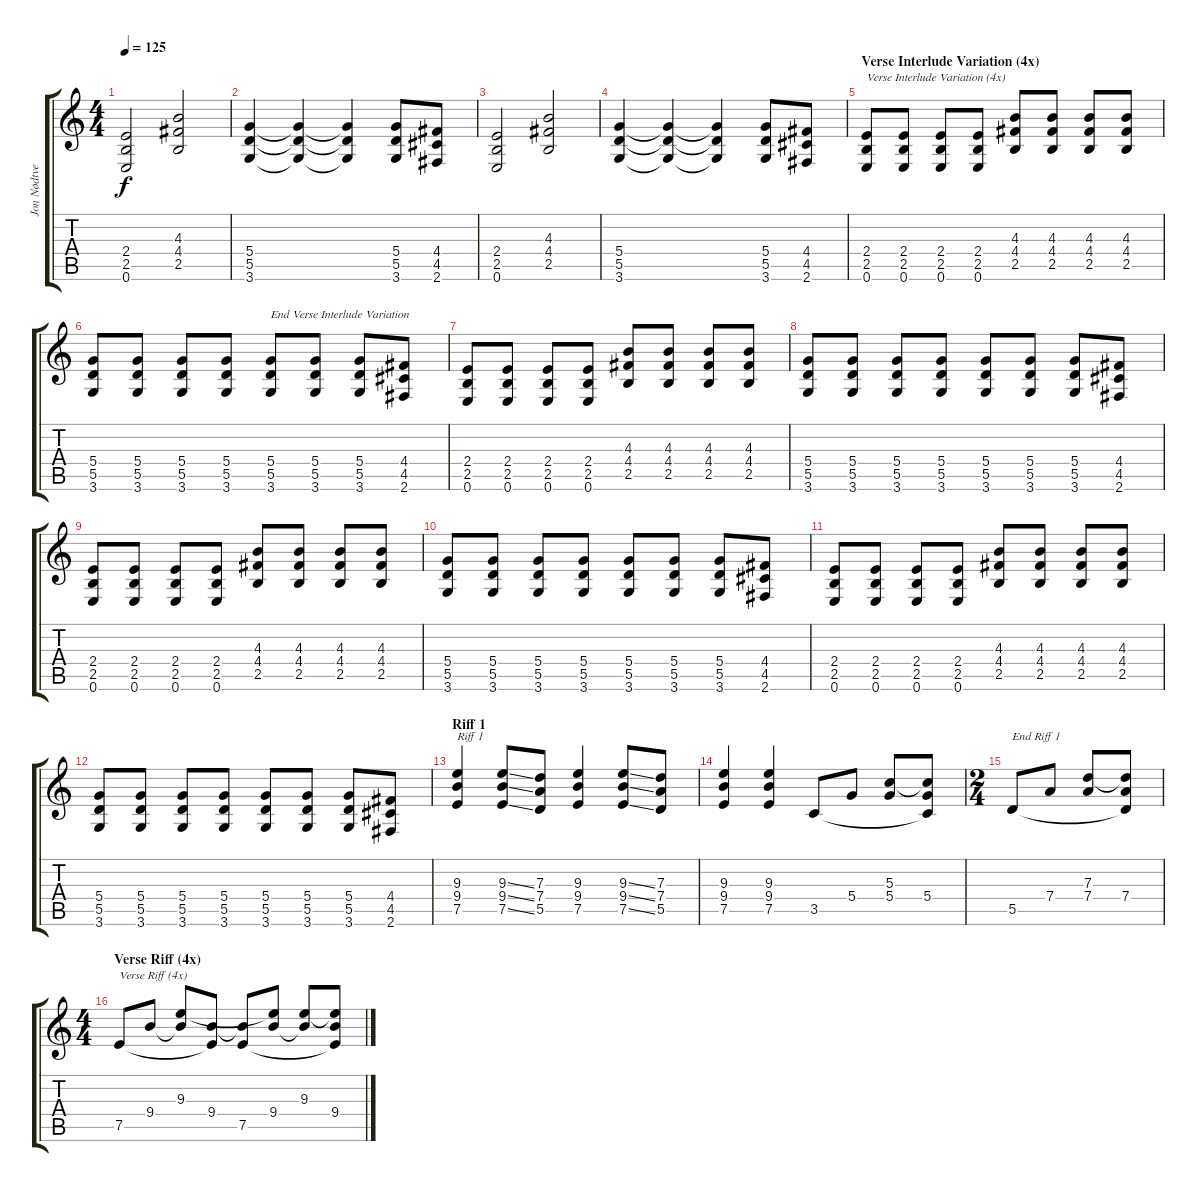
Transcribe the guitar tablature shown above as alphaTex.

\track ("Jon Nødtveidt" "Jon Nødtve") {instrument electricguitarjazz}
\staff {score tabs}
\tuning (E4 B3 G3 D3 A2 E2) {hide}
\ts (4 4)
\tempo 125
\clef g2
\ks c
(2.4 2.5 0.6).2{dy f} (4.3 4.4 2.5).2 |
(5.4 5.5 3.6).4 (5.4{t} 5.5{t} 3.6{t}).4 (5.4{t} 5.5{t} 3.6{t}).4 (5.4 5.5 3.6).8 (4.4 4.5 2.6).8 |
(2.4 2.5 0.6).2 (4.3 4.4 2.5).2 |
(5.4 5.5 3.6).4 (5.4{t} 5.5{t} 3.6{t}).4 (5.4{t} 5.5{t} 3.6{t}).4 (5.4 5.5 3.6).8 (4.4 4.5 2.6).8 |
\section ("" "Verse Interlude Variation (4x)")
(2.4 2.5 0.6).8{txt "Verse Interlude Variation (4x)"} (2.4 2.5 0.6).8 (2.4 2.5 0.6).8 (2.4 2.5 0.6).8 (4.3 4.4 2.5).8 (4.3 4.4 2.5).8 (4.3 4.4 2.5).8 (4.3 4.4 2.5).8 |
(5.4 5.5 3.6).8 (5.4 5.5 3.6).8 (5.4 5.5 3.6).8 (5.4 5.5 3.6).8 (5.4 5.5 3.6).8{txt "End Verse Interlude Variation"} (5.4 5.5 3.6).8 (5.4 5.5 3.6).8 (4.4 4.5 2.6).8 |
(2.4 2.5 0.6).8 (2.4 2.5 0.6).8 (2.4 2.5 0.6).8 (2.4 2.5 0.6).8 (4.3 4.4 2.5).8 (4.3 4.4 2.5).8 (4.3 4.4 2.5).8 (4.3 4.4 2.5).8 |
(5.4 5.5 3.6).8 (5.4 5.5 3.6).8 (5.4 5.5 3.6).8 (5.4 5.5 3.6).8 (5.4 5.5 3.6).8 (5.4 5.5 3.6).8 (5.4 5.5 3.6).8 (4.4 4.5 2.6).8 |
(2.4 2.5 0.6).8 (2.4 2.5 0.6).8 (2.4 2.5 0.6).8 (2.4 2.5 0.6).8 (4.3 4.4 2.5).8 (4.3 4.4 2.5).8 (4.3 4.4 2.5).8 (4.3 4.4 2.5).8 |
(5.4 5.5 3.6).8 (5.4 5.5 3.6).8 (5.4 5.5 3.6).8 (5.4 5.5 3.6).8 (5.4 5.5 3.6).8 (5.4 5.5 3.6).8 (5.4 5.5 3.6).8 (4.4 4.5 2.6).8 |
(2.4 2.5 0.6).8 (2.4 2.5 0.6).8 (2.4 2.5 0.6).8 (2.4 2.5 0.6).8 (4.3 4.4 2.5).8 (4.3 4.4 2.5).8 (4.3 4.4 2.5).8 (4.3 4.4 2.5).8 |
(5.4 5.5 3.6).8 (5.4 5.5 3.6).8 (5.4 5.5 3.6).8 (5.4 5.5 3.6).8 (5.4 5.5 3.6).8 (5.4 5.5 3.6).8 (5.4 5.5 3.6).8 (4.4 4.5 2.6).8 |
\section ("" "Riff 1")
(9.3 9.4 7.5).4{txt "Riff 1"} (9.3{ss} 9.4{ss} 7.5{ss}).8 (7.3 7.4 5.5).8 (9.3 9.4 7.5).4 (9.3{ss} 9.4{ss} 7.5{ss}).8 (7.3 7.4 5.5).8 |
(9.3 9.4 7.5).4 (9.3 9.4 7.5).4 3.5.8 5.4.8 (5.3 5.4).8 (5.3{t} 5.4 3.5{t}).8 |
\ts (2 4)
5.5.8{txt "End Riff 1"} 7.4.8 (7.3 7.4).8 (7.3{t} 7.4 5.5{t}).8 |
\ts (4 4)
\section ("" "Verse Riff (4x)")
7.5.8{txt "Verse Riff (4x)"} 9.4.8 (9.3 9.4{t}).8 (9.4 7.5{t}).8 (9.4{t} 7.5).8 (9.3{t} 9.4).8 (9.3 9.4{t}).8 (9.3{t} 9.4 7.5{t}).8
